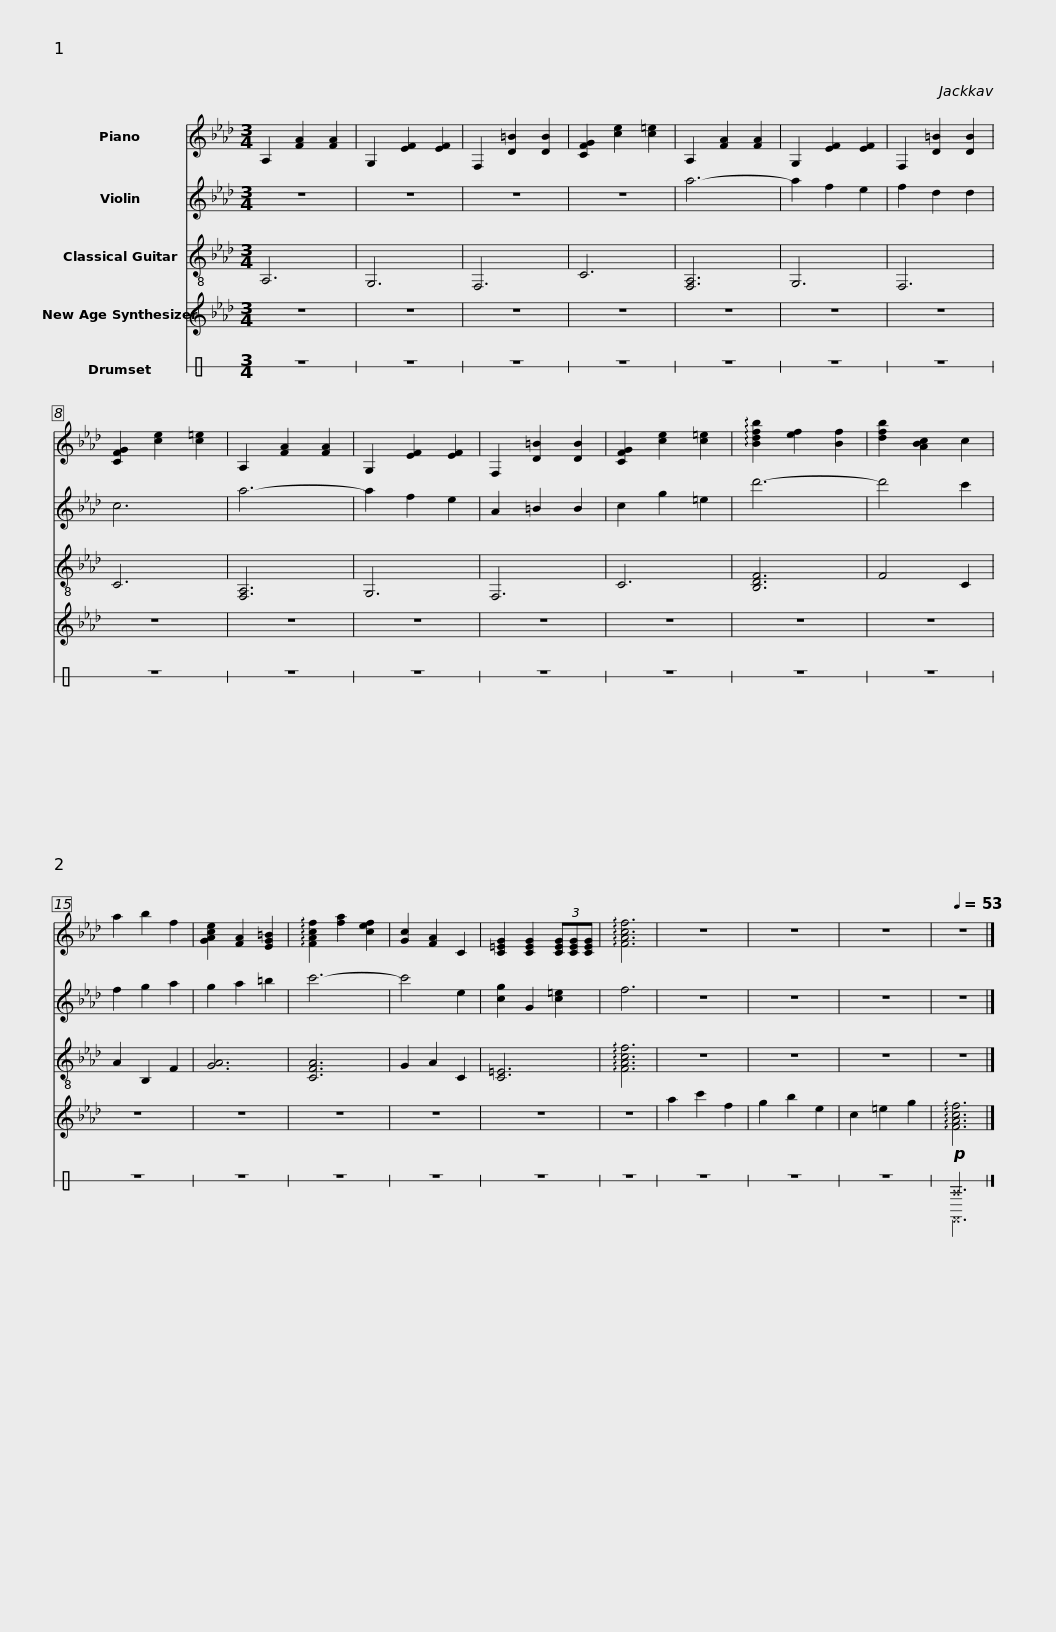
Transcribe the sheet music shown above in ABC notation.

X:1
%%score 1 2 3 4 ( 5 6 )
L:1/8
M:3/4
I:linebreak $
K:Ab
V:1 treble
V:2 treble
V:3 treble-8
V:4 treble
V:5 perc stafflines=1
K:none
V:6 perc stafflines="1 "
K:none
V:1
 A,2 [FA]2 [FA]2 | G,2 [EF]2 [EF]2 | F,2 [D=B]2 [DB]2 | [CFG]2 [ce]2 [c=e]2 | A,2 [FA]2 [FA]2 | %5
 G,2 [EF]2 [EF]2 | F,2 [D=B]2 [DB]2 | [CFG]2 [ce]2 [c=e]2 |$ A,2 [FA]2 [FA]2 | G,2 [EF]2 [EF]2 | %10
 F,2 [D=B]2 [DB]2 | [CFG]2 [ce]2 [c=e]2 | !arpeggio![Bdfb]2 [ef]2 [Bf]2 | [dfb]2 [ABc]2 c2 | a2 b2 f2 | %15
 [GAce]2 [FA]2 [EG=B]2 | !arpeggio![FAcf]2 [fa]2 [cef]2 |$ [Gc]2 [FA]2 C2 | [C=EG]2 [CEG]2 (3[CEG][CEG][CEG] | !arpeggio![FAcf]6 | %20
 z6 | z6 |[Q:1/4=75] z6[Q:1/4=60] |[Q:1/4=53] z6 |] %24
V:2
 z6 | z6 | z6 | z6 | a6- | %5
 a2 f2 e2 | f2 d2 d2 | c6 |$ a6- | a2 f2 e2 | %10
 A2 =B2 B2 | c2 g2 =e2 | d'6- | d'4 c'2 | f2 g2 a2 | %15
 g2 a2 =b2 | c'6- |$ c'4 e2 | [cg]2 G2 [c=e]2 | f6 | %20
 z6 | z6 | z6 | z6 |] %24
V:3
 A,6 | G,6 | F,6 | C6 | [F,A,]6 | %5
 G,6 | F,6 | C6 |$ [F,A,]6 | G,6 | %10
 F,6 | C6 | [B,DF]6 | F4 C2 | A2 B,2 F2 | %15
 [GA]6 | [CFA]6 |$ G2 A2 C2 | [C=E]6 | !arpeggio![FAcf]6 | %20
 z6 | z6 | z6 | z6 |] %24
V:4
 z6 | z6 | z6 | z6 | z6 | %5
 z6 | z6 | z6 |$ z6 | z6 | %10
 z6 | z6 | z6 | z6 | z6 | %15
 z6 | z6 |$ z6 | z6 | z6 | %20
 a2 c'2 f2 | g2 b2 e2 | c2 =e2 g2 | !arpeggio![FAcf]6 |] %24
V:5
[K:C] z6 | z6 | z6 | z6 | z6 | %5
 z6 | z6 | z6 |$ z6 | z6 | %10
 z6 | z6 | z6 | z6 | z6 | %15
 z6 | z6 |$ z6 | z6 | z6 | %20
 z6 | z6 | z6 |!p! ^E6 |] %24
V:6
[K:C] x6 | x6 | x6 | x6 | x6 | %5
 x6 | x6 | x6 |$ x6 | x6 | %10
 x6 | x6 | x6 | x6 | x6 | %15
 x6 | x6 |$ x6 | x6 | x6 | %20
 x6 | x6 | x6 | ^C,6 |] %24
